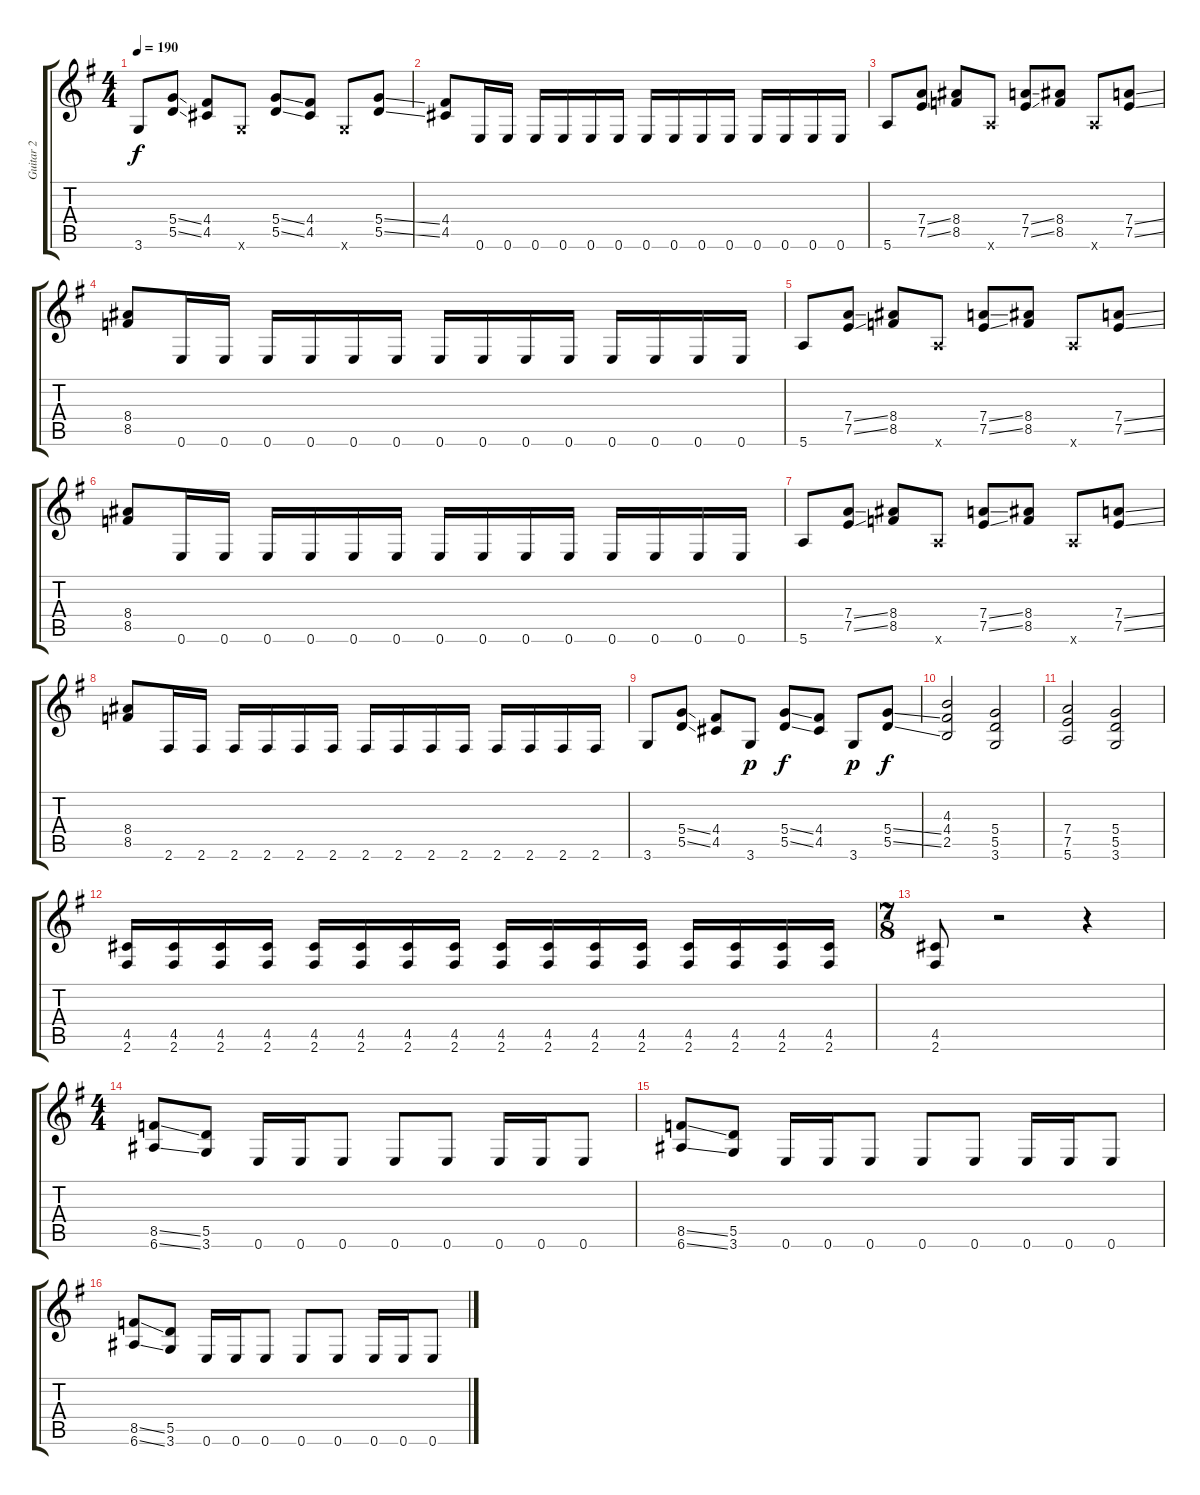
\track ("Guitar 2" "Guitar 2") {instrument distortionguitar}
\staff {score tabs}
\tuning (E4 B3 G3 D3 A2 E2) {hide}
\ts (4 4)
\tempo 190
\clef g2
\ks eminor
3.6.8{dy f} (5.4{ss} 5.5{ss}).8 (4.4 4.5).8 3.6{x}.8 (5.4{ss} 5.5{ss}).8 (4.4 4.5).8 3.6{x}.8 (5.4{ss} 5.5{ss}).8 |
(4.4 4.5).8 0.6.16 0.6.16 0.6.16 0.6.16 0.6.16 0.6.16 0.6.16 0.6.16 0.6.16 0.6.16 0.6.16 0.6.16 0.6.16 0.6.16 |
5.6.8 (7.4{ss} 7.5{ss}).8 (8.4 8.5).8 5.6{x}.8 (7.4{ss} 7.5{ss}).8 (8.4 8.5).8 5.6{x}.8 (7.4{ss} 7.5{ss}).8 |
(8.4 8.5).8 0.6.16 0.6.16 0.6.16 0.6.16 0.6.16 0.6.16 0.6.16 0.6.16 0.6.16 0.6.16 0.6.16 0.6.16 0.6.16 0.6.16 |
5.6.8 (7.4{ss} 7.5{ss}).8 (8.4 8.5).8 5.6{x}.8 (7.4{ss} 7.5{ss}).8 (8.4 8.5).8 5.6{x}.8 (7.4{ss} 7.5{ss}).8 |
(8.4 8.5).8 0.6.16 0.6.16 0.6.16 0.6.16 0.6.16 0.6.16 0.6.16 0.6.16 0.6.16 0.6.16 0.6.16 0.6.16 0.6.16 0.6.16 |
5.6.8 (7.4{ss} 7.5{ss}).8 (8.4 8.5).8 5.6{x}.8 (7.4{ss} 7.5{ss}).8 (8.4 8.5).8 5.6{x}.8 (7.4{ss} 7.5{ss}).8 |
(8.4 8.5).8 2.6.16 2.6.16 2.6.16 2.6.16 2.6.16 2.6.16 2.6.16 2.6.16 2.6.16 2.6.16 2.6.16 2.6.16 2.6.16 2.6.16 |
3.6.8 (5.4{ss} 5.5{ss}).8 (4.4 4.5).8 3.6.8{dy p} (5.4{ss} 5.5{ss}).8{dy f} (4.4 4.5).8 3.6.8{dy p} (5.4{ss} 5.5{ss}).8{dy f} |
(4.3 4.4 2.5).2 (5.4 5.5 3.6).2 |
(7.4 7.5 5.6).2 (5.4 5.5 3.6).2 |
(4.5 2.6).16 (4.5 2.6).16 (4.5 2.6).16 (4.5 2.6).16 (4.5 2.6).16 (4.5 2.6).16 (4.5 2.6).16 (4.5 2.6).16 (4.5 2.6).16 (4.5 2.6).16 (4.5 2.6).16 (4.5 2.6).16 (4.5 2.6).16 (4.5 2.6).16 (4.5 2.6).16 (4.5 2.6).16 |
\ts (7 8)
(4.5 2.6).8 r.2 r.4 |
\ts (4 4)
(8.5{ss} 6.6{ss}).8 (5.5 3.6).8 0.6.16 0.6.16 0.6.8 0.6.8 0.6.8 0.6.16 0.6.16 0.6.8 |
(8.5{ss} 6.6{ss}).8 (5.5 3.6).8 0.6.16 0.6.16 0.6.8 0.6.8 0.6.8 0.6.16 0.6.16 0.6.8 |
(8.5{ss} 6.6{ss}).8 (5.5 3.6).8 0.6.16 0.6.16 0.6.8 0.6.8 0.6.8 0.6.16 0.6.16 0.6.8
